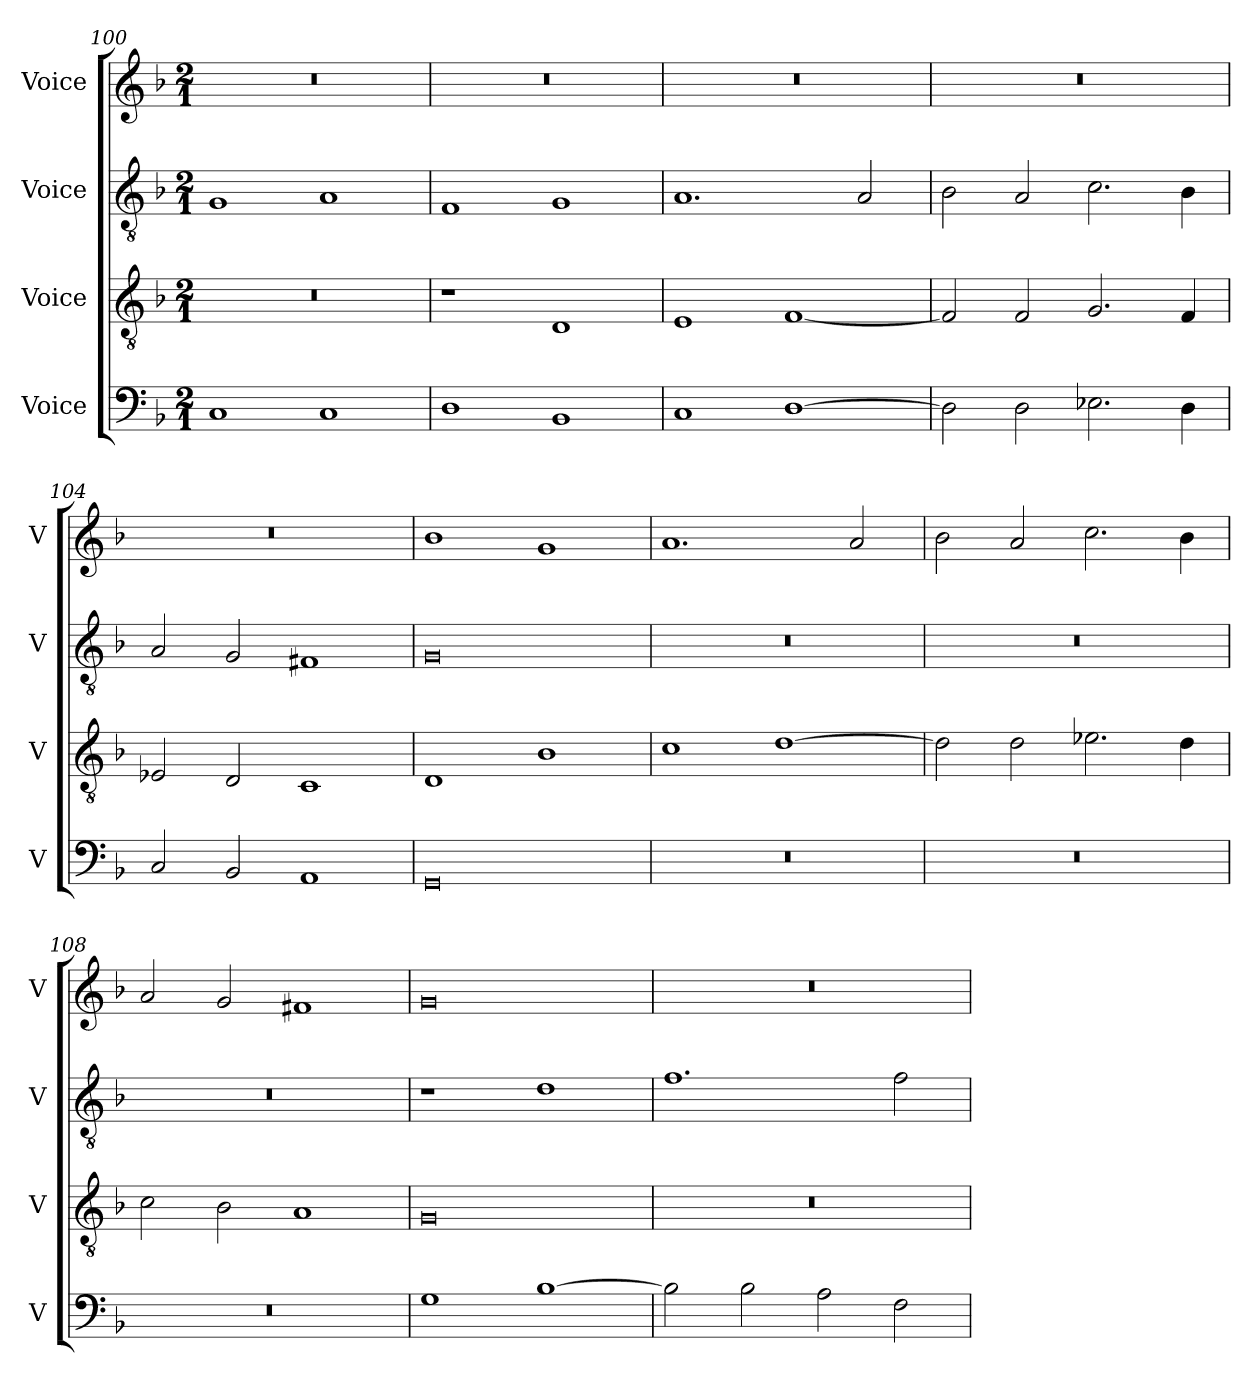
**kern	**kern	**kern	**kern
*part4	*part3	*part2	*part1
*staff4	*staff3	*staff2	*staff1
*I"Voice	*I"Voice	*I"Voice	*I"Voice
*I'V	*I'V	*I'V	*I'V
*clefF4	*clefGv2	*clefGv2	*clefG2
*k[b-]	*k[b-]	*k[b-]	*k[b-]
*M2/1	*M2/1	*M2/1	*M2/1
=100	=100	=100	=100
1C	0r	1G	0r
1C	.	1A	.
=101	=101	=101	=101
1D	1r	1F	0r
1BB-	1D	1G	.
=102	=102	=102	=102
1C	1E	1.A	0r
[1D	[1F	.	.
.	.	2A/	.
!!LO:LB:g=z
=103	=103	=103	=103
2D\]	2F/]	2B-\	0r
2D\	2F/	2A/	.
2.E-X\	2.G/	2.c\	.
4D\	4F/	4B-\	.
=104	=104	=104	=104
2C/	2E-X/	2A/	0r
2BB-/	2D/	2G/	.
1AA	1C	1F#X	.
=105	=105	=105	=105
0GG	1D	0G	1b-
.	1B-	.	1g
=106	=106	=106	=106
0r	1c	0r	1.a
.	[1d	.	.
.	.	.	2a/
!!LO:PB:g=z
=107	=107	=107	=107
0r	2d\]	0r	2b-\
.	2d\	.	2a/
.	2.e-X\	.	2.cc\
.	4d\	.	4b-\
=108	=108	=108	=108
0r	2c\	0r	2a/
.	2B-\	.	2g/
.	1A	.	1f#X
=109	=109	=109	=109
1G	0G	1r	0g
[1B-	.	1d	.
=110	=110	=110	=110
2B-\]	0r	1.f	0r
2B-\	.	.	.
2A\	.	.	.
2F\	.	2f\	.
=	=	=	=
*-	*-	*-	*-
